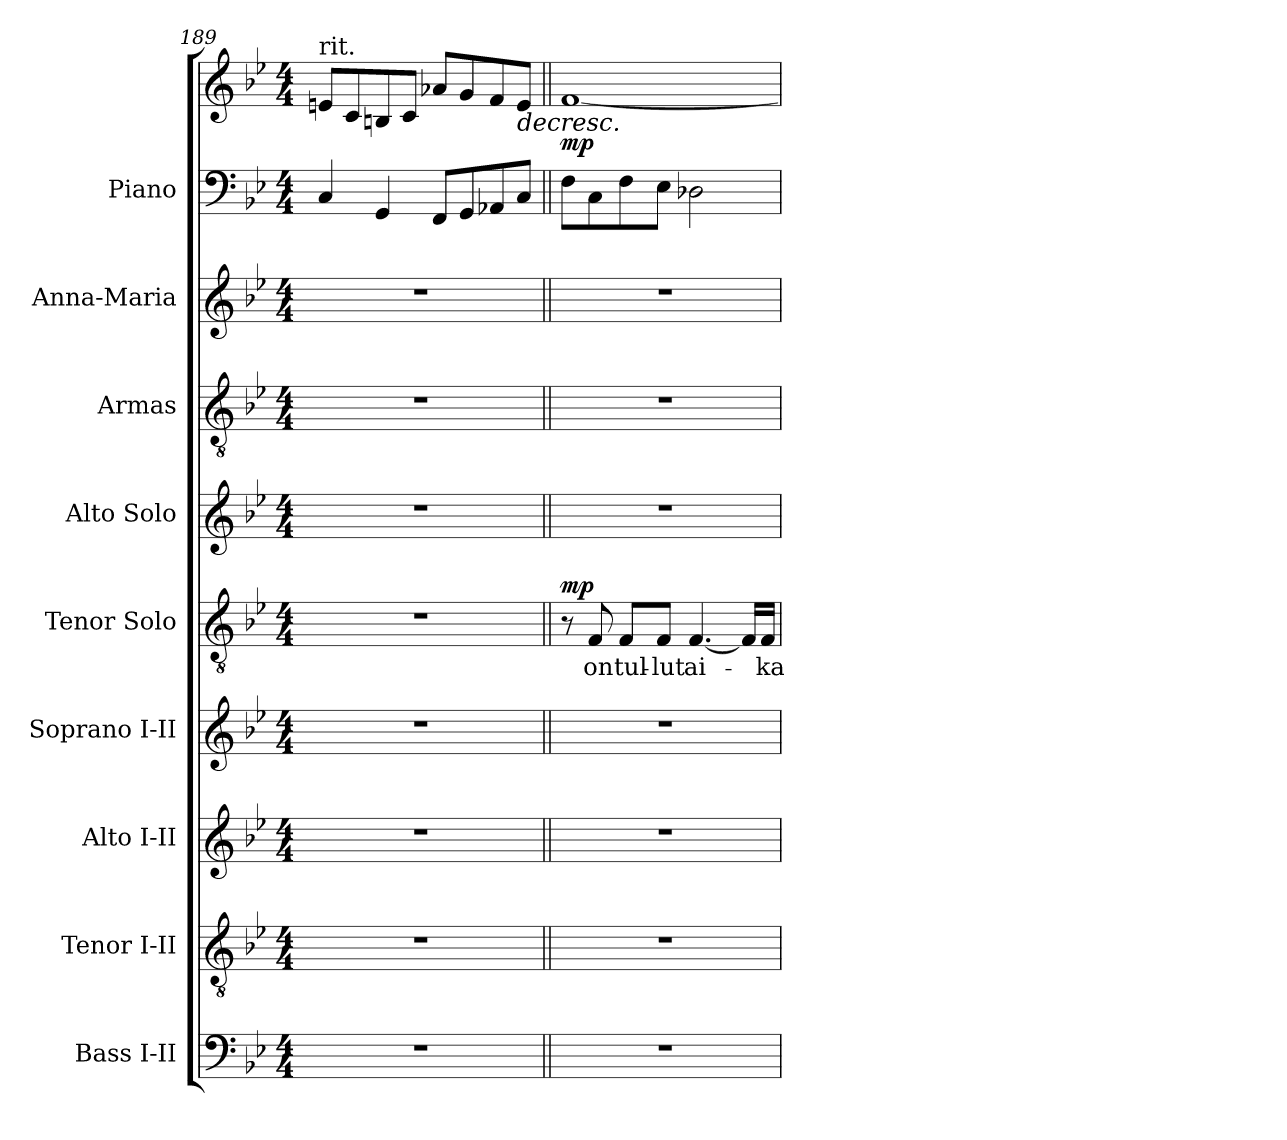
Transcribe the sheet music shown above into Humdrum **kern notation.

**kern	**kern	**kern	**kern	**kern	**text	**dynam	**kern	**kern	**kern	**kern	**kern	**dynam
*part9	*part8	*part7	*part6	*part5	*part5	*part5	*part4	*part3	*part2	*part1	*part1	*part1
*staff10	*staff9	*staff8	*staff7	*staff6	*staff6	*staff6	*staff5	*staff4	*staff3	*staff2	*staff1	*staff1/2
*I"Bass I-II	*I"Tenor I-II	*I"Alto I-II	*I"Soprano I-II	*I"Tenor Solo	*	*	*I"Alto Solo	*I"Armas	*I"Anna-Maria	*I"Piano	*	*
*I'B.	*I'T.	*I'A.	*I'S.	*I'T. Solo	*	*	*I'A. Solo	*I'Armas	*I'A-M	*I'Pno.	*	*
*clefF4	*clefGv2	*clefG2	*clefG2	*clefGv2	*	*	*clefG2	*clefGv2	*clefG2	*clefF4	*clefG2	*
*	*ITrd7c12	*	*	*ITrd7c12	*	*	*	*ITrd7c12	*	*	*	*
*k[b-e-]	*k[b-e-]	*k[b-e-]	*k[b-e-]	*k[b-e-]	*	*	*k[b-e-]	*k[b-e-]	*k[b-e-]	*k[b-e-]	*k[b-e-]	*
*B-:	*B-:	*B-:	*B-:	*B-:	*	*	*B-:	*B-:	*B-:	*B-:	*B-:	*
*M4/4	*M4/4	*M4/4	*M4/4	*M4/4	*	*	*M4/4	*M4/4	*M4/4	*M4/4	*M4/4	*
=189	=189	=189	=189	=189	=189	=189	=189	=189	=189	=189	=189	=189
!	!	!	!	!	!	!	!	!	!	!	!LO:TX:t=rit.	!
1r	1r	1r	1r	1r	.	.	1r	1r	1r	4Ci/	8eni/L	.
.	.	.	.	.	.	.	.	.	.	.	8ci/	.
.	.	.	.	.	.	.	.	.	.	4GGi/	8Bni/	]
.	.	.	.	.	.	.	.	.	.	.	8ci/J	.
.	.	.	.	.	.	.	.	.	.	8FFi/L	8a-Xi/L	.
.	.	.	.	.	.	.	.	.	.	8GGi/	8gi/	.
.	.	.	.	.	.	.	.	.	.	8AA-Xi/	8fi/	.
!	!	!	!	!	!	!	!	!	!	!	!	!LO:HP:b
.	.	.	.	.	.	.	.	.	.	8Ci/J	8ei/J	>
=190||	=190||	=190||	=190||	=190||	=190||	=190||	=190||	=190||	=190||	=190||	=190||	=190||
*	*	*	*	*	*	*	*	*	*	*	*MM82	*
1r	1r	1r	1r	8r	.	mp	1r	1r	1r	8Fi\L	[<1fi	mp
!	!	!	!	!	!LO:LY:b:color=#000000	!	!	!	!	!	!	!
.	.	.	.	8FFi/	on	.	.	.	.	8Ci\	.	.
!	!	!	!	!	!LO:LY:b:color=#000000	!	!	!	!	!	!	!
.	.	.	.	8FFi/L	tul-	.	.	.	.	8Fi\	.	.
!	!	!	!	!	!LO:LY:b:color=#000000	!	!	!	!	!	!	!
.	.	.	.	8FFi/J	-lut	.	.	.	.	8E-i\J	.	.
!	!	!	!	!	!LO:LY:b:color=#000000	!	!	!	!	!	!	!
.	.	.	.	[<4.FFi/	ai-	.	.	.	.	2D-Xi\	.	.
.	.	.	.	16FFi/LL]	.	.	.	.	.	.	.	.
!	!	!	!	!	!LO:LY:b:color=#000000	!	!	!	!	!	!	!
.	.	.	.	16FFi/JJ	-ka	.	.	.	.	.	.	.
=	=	=	=	=	=	=	=	=	=	=	=	=
*-	*-	*-	*-	*-	*-	*-	*-	*-	*-	*-	*-	*-
